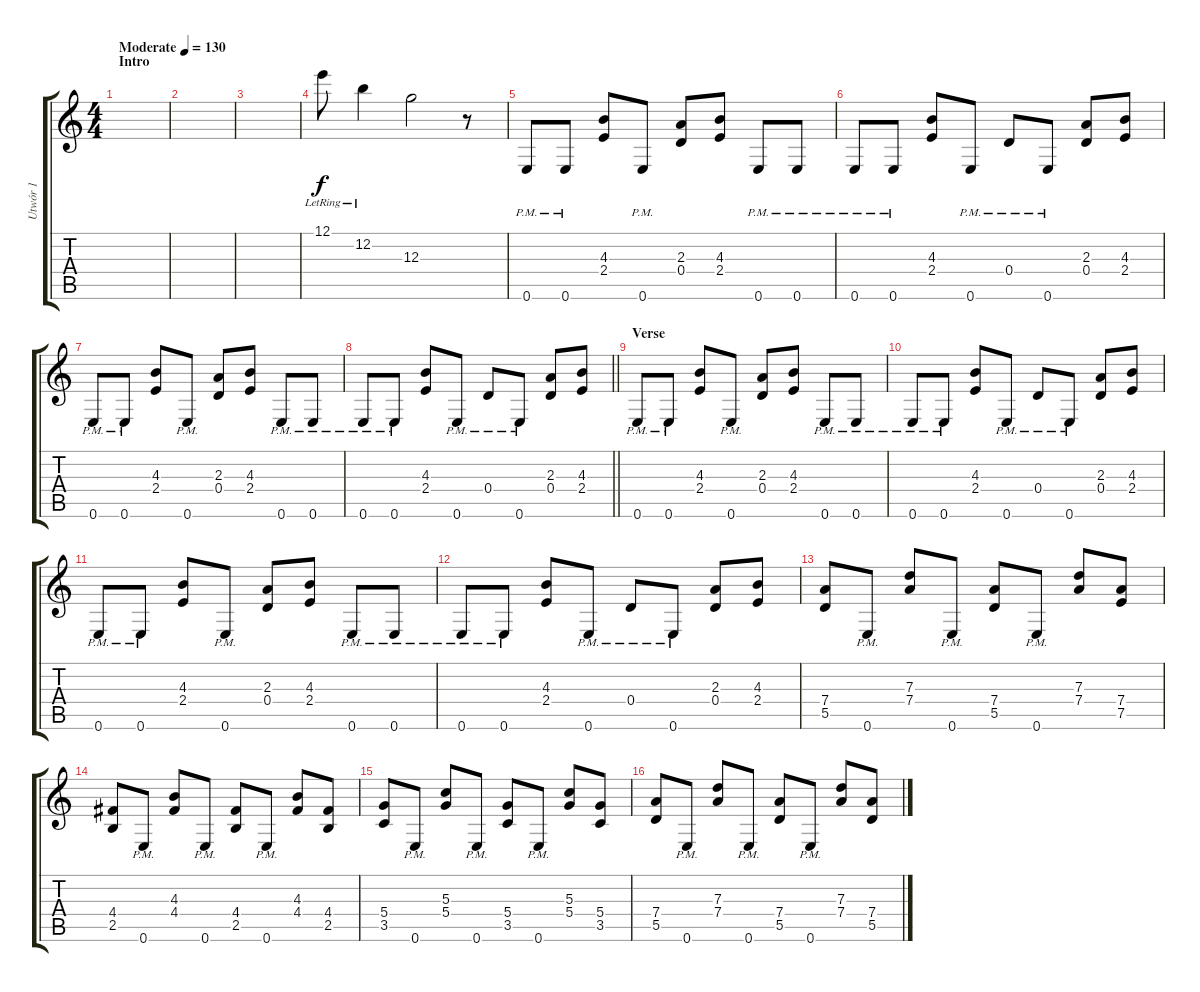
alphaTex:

\track ("Utwór 1" "Utwór 1") {instrument distortionguitar}
\staff {score tabs}
\tuning (E4 B3 G3 D3 A2 E2) {hide}
\ts (4 4)
\section ("" "Intro")
\tempo (130 "Moderate")
\clef g2
\ks c
|
|
|
12.1{lr}.8 12.2{lr}.4 12.3.2 r.8 |
0.6{pm}.8 0.6{pm}.8 (4.3 2.4).8 0.6{pm}.8 (2.3 0.4).8 (4.3 2.4).8 0.6{pm}.8 0.6{pm}.8 |
0.6{pm}.8 0.6{pm}.8 (4.3 2.4).8 0.6{pm}.8 0.4{pm}.8 0.6{pm}.8 (2.3 0.4).8 (4.3 2.4).8 |
0.6{pm}.8 0.6{pm}.8 (4.3 2.4).8 0.6{pm}.8 (2.3 0.4).8 (4.3 2.4).8 0.6{pm}.8 0.6{pm}.8 |
\barLineRight lightlight
0.6{pm}.8 0.6{pm}.8 (4.3 2.4).8 0.6{pm}.8 0.4{pm}.8 0.6{pm}.8 (2.3 0.4).8 (4.3 2.4).8 |
\section ("" "Verse")
0.6{pm}.8 0.6{pm}.8 (4.3 2.4).8 0.6{pm}.8 (2.3 0.4).8 (4.3 2.4).8 0.6{pm}.8 0.6{pm}.8 |
0.6{pm}.8 0.6{pm}.8 (4.3 2.4).8 0.6{pm}.8 0.4{pm}.8 0.6{pm}.8 (2.3 0.4).8 (4.3 2.4).8 |
0.6{pm}.8 0.6{pm}.8 (4.3 2.4).8 0.6{pm}.8 (2.3 0.4).8 (4.3 2.4).8 0.6{pm}.8 0.6{pm}.8 |
0.6{pm}.8 0.6{pm}.8 (4.3 2.4).8 0.6{pm}.8 0.4{pm}.8 0.6{pm}.8 (2.3 0.4).8 (4.3 2.4).8 |
(7.4 5.5).8 0.6{pm}.8 (7.3 7.4).8 0.6{pm}.8 (7.4 5.5).8 0.6{pm}.8 (7.3 7.4).8 (7.4 7.5).8 |
(4.4 2.5).8 0.6{pm}.8 (4.3 4.4).8 0.6{pm}.8 (4.4 2.5).8 0.6{pm}.8 (4.3 4.4).8 (4.4 2.5).8 |
(5.4 3.5).8 0.6{pm}.8 (5.3 5.4).8 0.6{pm}.8 (5.4 3.5).8 0.6{pm}.8 (5.3 5.4).8 (5.4 3.5).8 |
(7.4 5.5).8 0.6{pm}.8 (7.3 7.4).8 0.6{pm}.8 (7.4 5.5).8 0.6{pm}.8 (7.3 7.4).8 (7.4 5.5).8
